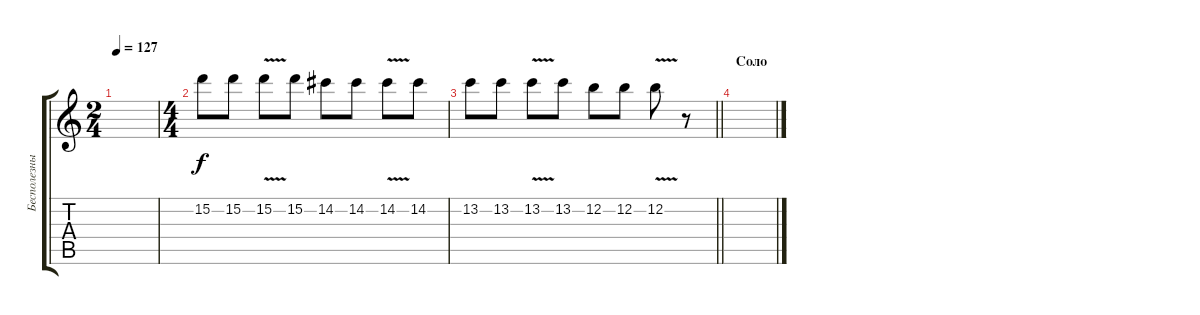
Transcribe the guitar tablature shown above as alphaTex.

\track ("Бесполезный" "Бесполезны") {instrument overdrivenguitar}
\staff {score tabs}
\tuning (E4 B3 G3 D3 A2 D2) {hide}
\ts (2 4)
\tempo 127
\clef g2
\ks c
|
\ts (4 4)
15.2.8 15.2.8 15.2{v}.8 15.2.8 14.2.8 14.2.8 14.2{v}.8 14.2.8 |
\barLineRight lightlight
13.2.8 13.2.8 13.2{v}.8 13.2.8 12.2.8 12.2.8 12.2{v}.8 r.8 |
\section ("" "Соло")
